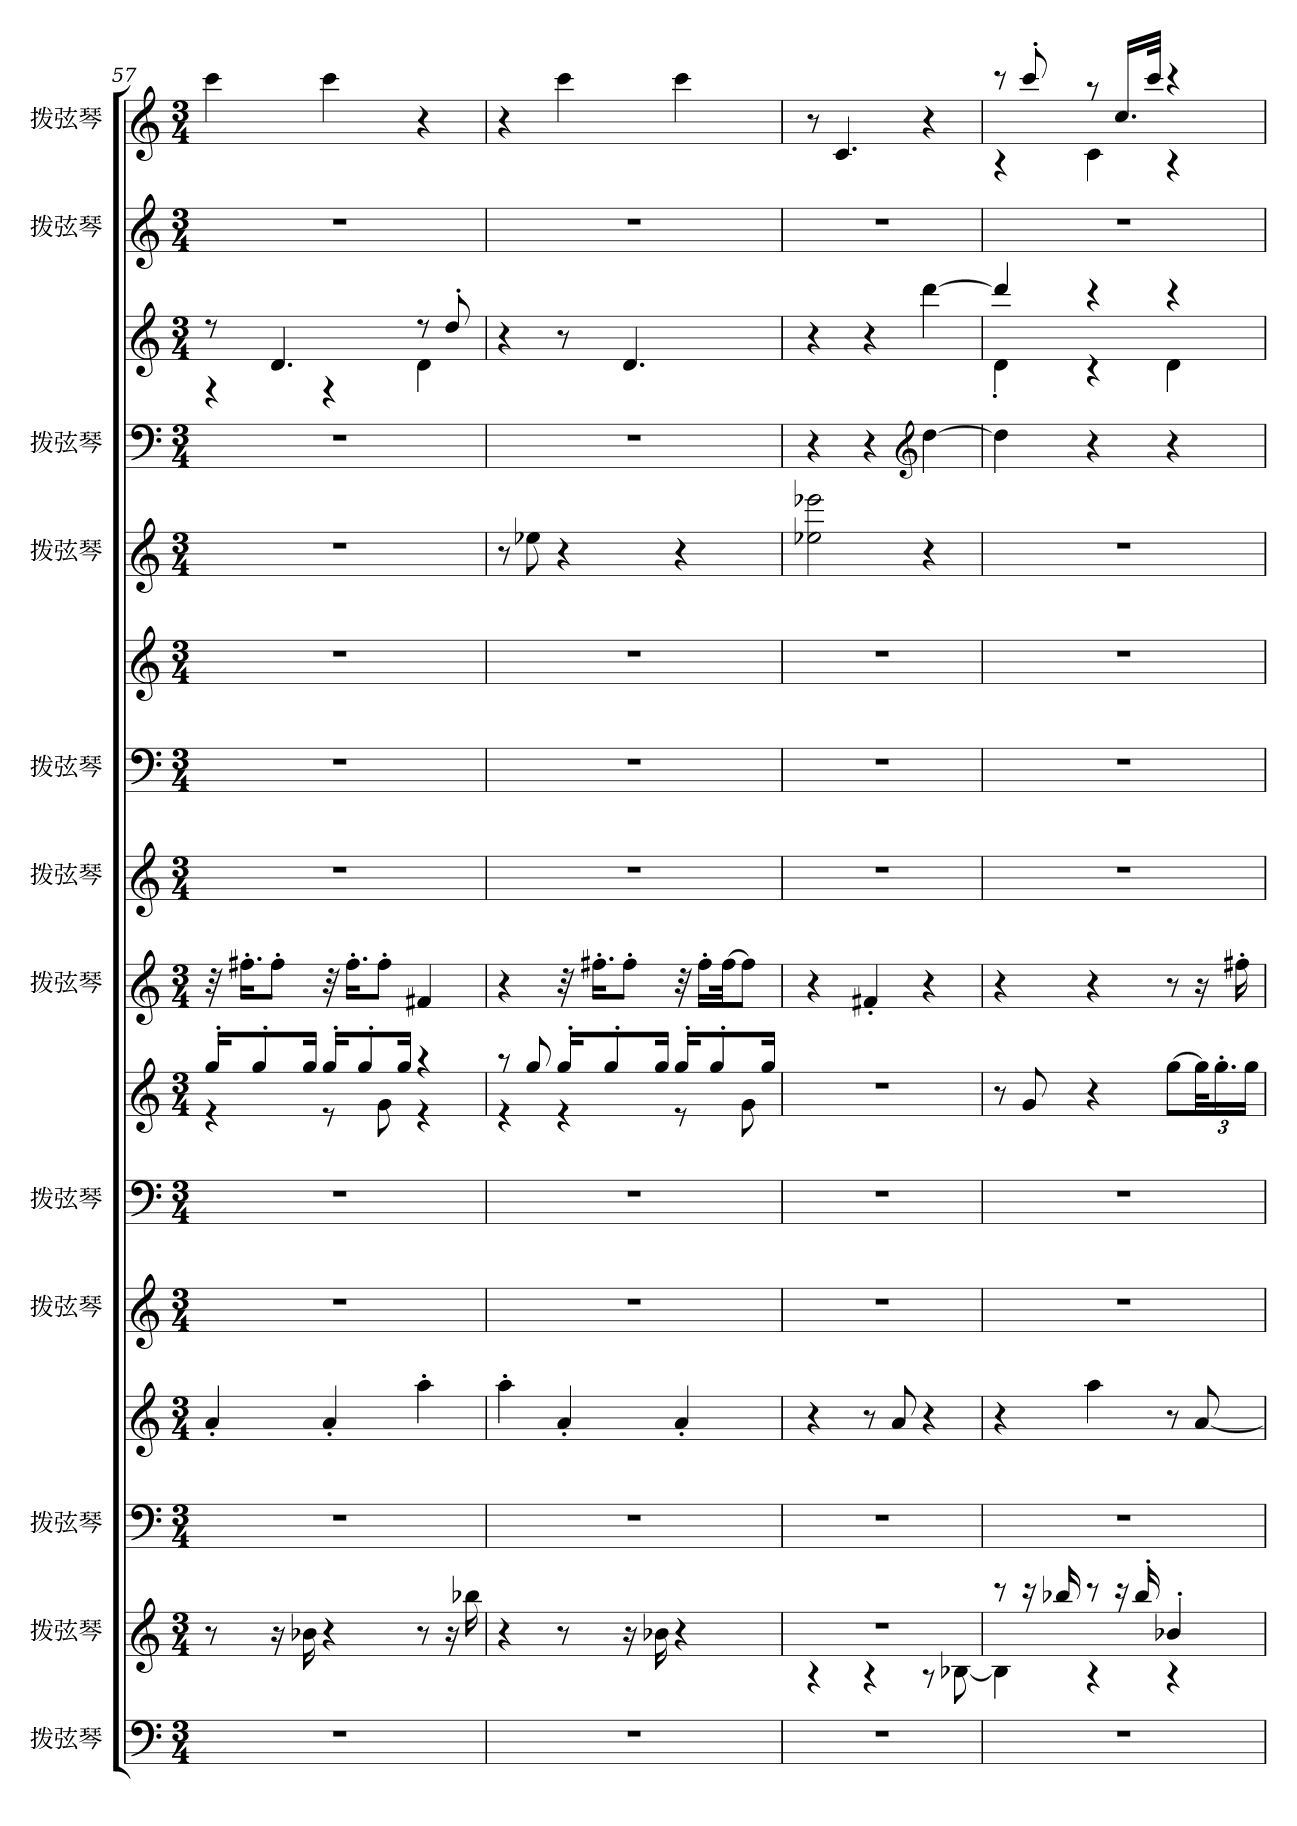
**kern	**kern	**kern	**kern	**kern	**kern	**kern	**kern	**kern	**kern	**kern	**kern	**kern	**kern	**kern	**kern
*part12	*part11	*part10	*part10	*part9	*part8	*part8	*part7	*part6	*part5	*part5	*part4	*part3	*part3	*part2	*part1
*staff16	*staff15	*staff14	*staff13	*staff12	*staff11	*staff10	*staff9	*staff8	*staff7	*staff6	*staff5	*staff4	*staff3	*staff2	*staff1
*I"拨弦琴	*I"拨弦琴	*I"拨弦琴	*	*I"拨弦琴	*I"拨弦琴	*	*I"拨弦琴	*I"拨弦琴	*I"拨弦琴	*	*I"拨弦琴	*I"拨弦琴	*	*I"拨弦琴	*I"拨弦琴
*clefF4	*clefG2	*clefF4	*clefG2	*clefG2	*clefF4	*clefG2	*clefG2	*clefG2	*clefF4	*clefG2	*clefG2	*clefF4	*clefG2	*clefG2	*clefG2
*k[]	*k[]	*k[]	*k[]	*k[]	*k[]	*k[]	*k[]	*k[]	*k[]	*k[]	*k[]	*k[]	*k[]	*k[]	*k[]
*M3/4	*M3/4	*M3/4	*M3/4	*M3/4	*M3/4	*M3/4	*M3/4	*M3/4	*M3/4	*M3/4	*M3/4	*M3/4	*M3/4	*M3/4	*M3/4
=57	=57	=57	=57	=57	=57	=57	=57	=57	=57	=57	=57	=57	=57	=57	=57
*	*	*	*	*	*	*^	*	*	*	*	*	*	*^	*	*
2.r	8r	2.r	4a'/	2.r	2.r	16gg'/KL	4r	32r	2.r	2.r	2.r	2.r	2.r	8r	4r	2.r	4ccc\
.	.	.	.	.	.	.	.	16.ff#X'\KL	.	.	.	.	.	.	.	.	.
.	.	.	.	.	.	8gg'/	.	.	.	.	.	.	.	.	.	.	.
.	16r	.	.	.	.	.	.	8ff#'\J	.	.	.	.	.	4.d/	.	.	.
.	16b-X\	.	.	.	.	16gg/Jk	.	.	.	.	.	.	.	.	.	.	.
.	4r	.	4a'/	.	.	16gg'/KL	8r	32r	.	.	.	.	.	.	4r	.	4ccc\
.	.	.	.	.	.	.	.	16.ff#'\KL	.	.	.	.	.	.	.	.	.
.	.	.	.	.	.	8gg'/	.	.	.	.	.	.	.	.	.	.	.
.	.	.	.	.	.	.	8g\	8ff#'\J	.	.	.	.	.	.	.	.	.
.	.	.	.	.	.	16gg/Jk	.	.	.	.	.	.	.	.	.	.	.
.	8r	.	4aa'\	.	.	4r	4r	4f#X/	.	.	.	.	.	8r	4d\	.	4r
.	16r	.	.	.	.	.	.	.	.	.	.	.	.	8dd'/	.	.	.
.	16bb-X\	.	.	.	.	.	.	.	.	.	.	.	.	.	.	.	.
*	*	*	*	*	*	*	*	*	*	*	*	*	*	*v	*v	*	*
=58	=58	=58	=58	=58	=58	=58	=58	=58	=58	=58	=58	=58	=58	=58	=58	=58
2.r	4r	2.r	4aa'\	2.r	2.r	8r	4r	4r	2.r	2.r	2.r	8r	2.r	4r	2.r	4r
.	.	.	.	.	.	8gg/	.	.	.	.	.	8ee-X\	.	.	.	.
.	8r	.	4a'/	.	.	16gg'/KL	4r	32r	.	.	.	4r	.	8r	.	4ccc\
.	.	.	.	.	.	.	.	16.ff#X'\KL	.	.	.	.	.	.	.	.
.	.	.	.	.	.	8gg'/	.	.	.	.	.	.	.	.	.	.
.	16r	.	.	.	.	.	.	8ff#'\J	.	.	.	.	.	4.d/	.	.
.	16b-X\	.	.	.	.	16gg/Jk	.	.	.	.	.	.	.	.	.	.
.	4r	.	4a'/	.	.	16gg'/KL	8r	32r	.	.	.	4r	.	.	.	4ccc\
.	.	.	.	.	.	.	.	16ff#'\LL	.	.	.	.	.	.	.	.
.	.	.	.	.	.	8gg'/	.	.	.	.	.	.	.	.	.	.
.	.	.	.	.	.	.	.	[32ff#\JK	.	.	.	.	.	.	.	.
.	.	.	.	.	.	.	8g\	8ff#\J]	.	.	.	.	.	.	.	.
.	.	.	.	.	.	16gg/Jk	.	.	.	.	.	.	.	.	.	.
*	*	*	*	*	*	*v	*v	*	*	*	*	*	*	*	*	*
!!LO:PB:g=z
=59	=59	=59	=59	=59	=59	=59	=59	=59	=59	=59	=59	=59	=59	=59	=59
*	*^	*	*	*	*	*	*	*	*	*	*	*	*	*	*
2.r	2.r	4r	2.r	4r	2.r	2.r	2.r	4r	2.r	2.r	2.r	2ee-X\ 2eee-X\	4r	4r	2.r	8r
.	.	.	.	.	.	.	.	.	.	.	.	.	.	.	.	4.c/
.	.	4r	.	8r	.	.	.	4f#X'/	.	.	.	.	4r	4r	.	.
.	.	.	.	8a/	.	.	.	.	.	.	.	.	.	.	.	.
*	*	*	*	*	*	*	*	*	*	*	*	*	*clefG2	*	*	*
.	.	8r	.	4r	.	.	.	4r	.	.	.	4r	[4dd\	[4ddd\	.	4r
.	.	[8B-X\	.	.	.	.	.	.	.	.	.	.	.	.	.	.
=60	=60	=60	=60	=60	=60	=60	=60	=60	=60	=60	=60	=60	=60	=60	=60	=60
*	*	*	*	*	*	*	*	*	*	*	*	*	*	*^	*	*^
2.r	8r	4B-\]	2.r	4r	2.r	2.r	8r	4r	2.r	2.r	2.r	2.r	4dd\]	4ddd/]	4d'\	2.r	8r	4r
.	16r	.	.	.	.	.	8g/	.	.	.	.	.	.	.	.	.	8ccc'/	.
.	16bb-X/	.	.	.	.	.	.	.	.	.	.	.	.	.	.	.	.	.
.	8r	4r	.	4aa\	.	.	4r	4r	.	.	.	.	4r	4r	4r	.	8r	4c\
.	16r	.	.	.	.	.	.	.	.	.	.	.	.	.	.	.	16.cc/LL	.
.	16bb-'/	.	.	.	.	.	.	.	.	.	.	.	.	.	.	.	.	.
.	.	.	.	.	.	.	.	.	.	.	.	.	.	.	.	.	32ccc/JJk	.
.	4b-X'/	4r	.	8r	.	.	[8gg\L	8r	.	.	.	.	4r	4r	4d\	.	4r	4r
*	*	*	*	*	*	*	*Xbrackettup	*	*	*	*	*	*	*	*	*	*	*
.	.	.	.	[8a/	.	.	48gg\KL]	16r	.	.	.	.	.	.	.	.	.	.
.	.	.	.	.	.	.	24.gg'\	.	.	.	.	.	.	.	.	.	.	.
.	.	.	.	.	.	.	.	16ff#X'\	.	.	.	.	.	.	.	.	.	.
.	.	.	.	.	.	.	24gg\JJ	.	.	.	.	.	.	.	.	.	.	.
*	*v	*v	*	*	*	*	*	*	*	*	*	*	*	*v	*v	*	*v	*v
=	=	=	=	=	=	=	=	=	=	=	=	=	=	=	=
*-	*-	*-	*-	*-	*-	*-	*-	*-	*-	*-	*-	*-	*-	*-	*-
